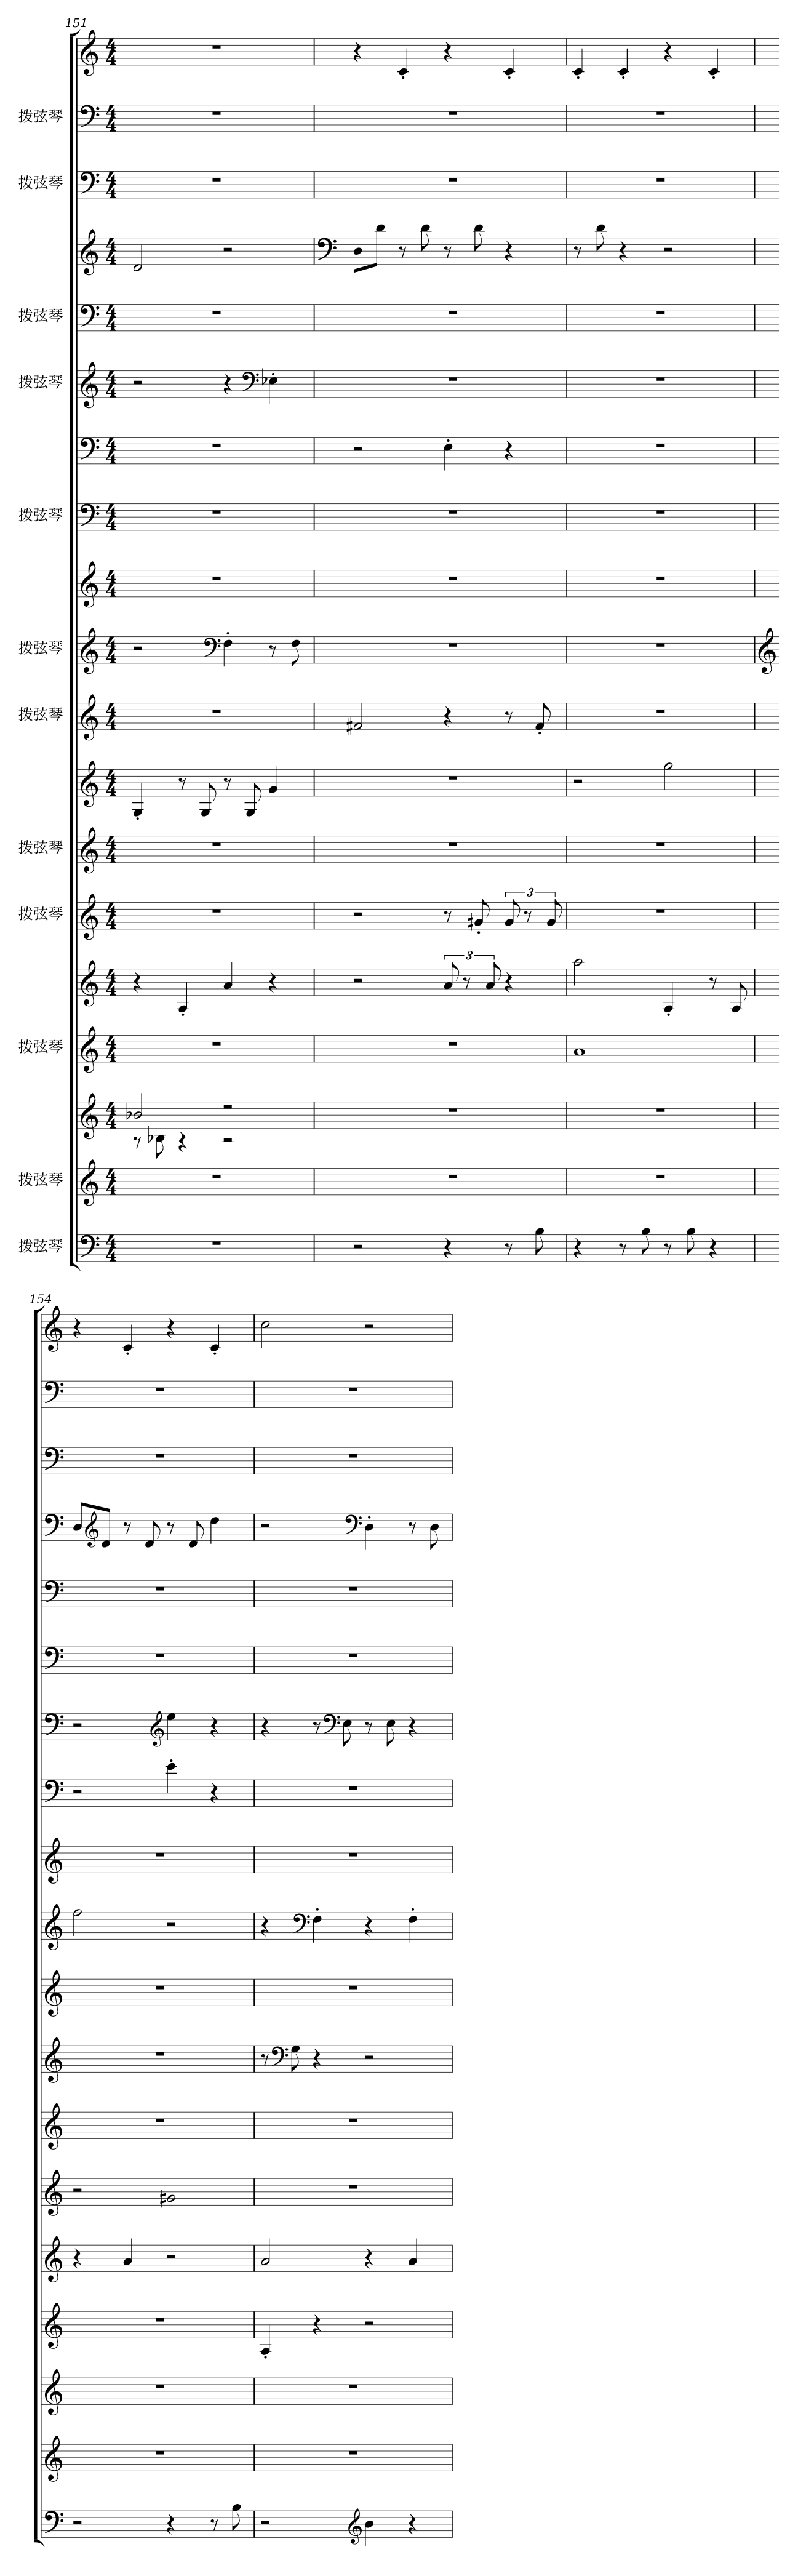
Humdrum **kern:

**kern	**kern	**kern	**kern	**kern	**kern	**kern	**kern	**kern	**kern	**kern	**kern	**kern	**kern	**kern	**kern	**kern	**kern	**kern
*part12	*part11	*part11	*part10	*part10	*part9	*part8	*part8	*part7	*part6	*part6	*part5	*part5	*part4	*part3	*part3	*part2	*part1	*part1
*staff19	*staff18	*staff17	*staff16	*staff15	*staff14	*staff13	*staff12	*staff11	*staff10	*staff9	*staff8	*staff7	*staff6	*staff5	*staff4	*staff3	*staff2	*staff1
*I"拨弦琴	*I"拨弦琴	*	*I"拨弦琴	*	*I"拨弦琴	*I"拨弦琴	*	*I"拨弦琴	*I"拨弦琴	*	*I"拨弦琴	*	*I"拨弦琴	*I"拨弦琴	*	*I"拨弦琴	*I"拨弦琴	*
*clefF4	*clefG2	*clefG2	*clefG2	*clefG2	*clefG2	*clefG2	*clefG2	*clefG2	*clefG2	*clefG2	*clefF4	*clefF4	*clefG2	*clefF4	*clefG2	*clefF4	*clefF4	*clefG2
*k[]	*k[]	*k[]	*k[]	*k[]	*k[]	*k[]	*k[]	*k[]	*k[]	*k[]	*k[]	*k[]	*k[]	*k[]	*k[]	*k[]	*k[]	*k[]
*M4/4	*M4/4	*M4/4	*M4/4	*M4/4	*M4/4	*M4/4	*M4/4	*M4/4	*M4/4	*M4/4	*M4/4	*M4/4	*M4/4	*M4/4	*M4/4	*M4/4	*M4/4	*M4/4
=151	=151	=151	=151	=151	=151	=151	=151	=151	=151	=151	=151	=151	=151	=151	=151	=151	=151	=151
*	*	*^	*	*	*	*	*	*	*	*	*	*	*	*	*	*	*	*
1r	1r	2b-X/	8r	1r	4r	1r	1r	4G'/	1r	2r	1r	1r	1r	2r	1r	2d/	1r	1r	1r
.	.	.	8B-X\	.	.	.	.	.	.	.	.	.	.	.	.	.	.	.	.
.	.	.	4r	.	4A'/	.	.	8r	.	.	.	.	.	.	.	.	.	.	.
.	.	.	.	.	.	.	.	8G/	.	.	.	.	.	.	.	.	.	.	.
*	*	*	*	*	*	*	*	*	*	*clefF4	*	*	*	*	*	*	*	*	*
.	.	2r	2r	.	4a/	.	.	8r	.	4F'\	.	.	.	4r	.	2r	.	.	.
.	.	.	.	.	.	.	.	8G/	.	.	.	.	.	.	.	.	.	.	.
*	*	*	*	*	*	*	*	*	*	*	*	*	*	*clefF4	*	*	*	*	*
.	.	.	.	.	4r	.	.	4g/	.	8r	.	.	.	4E-X'\	.	.	.	.	.
.	.	.	.	.	.	.	.	.	.	8F\	.	.	.	.	.	.	.	.	.
*	*	*v	*v	*	*	*	*	*	*	*	*	*	*	*	*	*	*	*	*
=152	=152	=152	=152	=152	=152	=152	=152	=152	=152	=152	=152	=152	=152	=152	=152	=152	=152	=152
*	*	*	*	*	*	*	*	*	*	*	*	*	*	*	*clefF4	*	*	*
2r	1r	1r	1r	2r	2r	1r	1r	2f#X/	1r	1r	1r	2r	1r	1r	8D\L	1r	1r	4r
.	.	.	.	.	.	.	.	.	.	.	.	.	.	.	8d\J	.	.	.
.	.	.	.	.	.	.	.	.	.	.	.	.	.	.	8r	.	.	4c'/
.	.	.	.	.	.	.	.	.	.	.	.	.	.	.	8d\	.	.	.
4r	.	.	.	12a/	8r	.	.	4r	.	.	.	4E'\	.	.	8r	.	.	4r
.	.	.	.	12r	.	.	.	.	.	.	.	.	.	.	.	.	.	.
.	.	.	.	.	8g#X'/	.	.	.	.	.	.	.	.	.	8d\	.	.	.
.	.	.	.	12a/	.	.	.	.	.	.	.	.	.	.	.	.	.	.
8r	.	.	.	4r	12g#/	.	.	8r	.	.	.	4r	.	.	4r	.	.	4c'/
.	.	.	.	.	12r	.	.	.	.	.	.	.	.	.	.	.	.	.
8B\	.	.	.	.	.	.	.	8f#'/	.	.	.	.	.	.	.	.	.	.
.	.	.	.	.	12g#/	.	.	.	.	.	.	.	.	.	.	.	.	.
!!LO:PB:g=z
=153	=153	=153	=153	=153	=153	=153	=153	=153	=153	=153	=153	=153	=153	=153	=153	=153	=153	=153
4r	1r	1r	1a	2aa\	1r	1r	2r	1r	1r	1r	1r	1r	1r	1r	8r	1r	1r	4c'/
.	.	.	.	.	.	.	.	.	.	.	.	.	.	.	8d\	.	.	.
8r	.	.	.	.	.	.	.	.	.	.	.	.	.	.	4r	.	.	4c'/
8B\	.	.	.	.	.	.	.	.	.	.	.	.	.	.	.	.	.	.
8r	.	.	.	4A'/	.	.	2gg\	.	.	.	.	.	.	.	2r	.	.	4r
8B\	.	.	.	.	.	.	.	.	.	.	.	.	.	.	.	.	.	.
4r	.	.	.	8r	.	.	.	.	.	.	.	.	.	.	.	.	.	4c'/
.	.	.	.	8A/	.	.	.	.	.	.	.	.	.	.	.	.	.	.
=154	=154	=154	=154	=154	=154	=154	=154	=154	=154	=154	=154	=154	=154	=154	=154	=154	=154	=154
*	*	*	*	*	*	*	*	*	*clefG2	*	*	*	*	*	*	*	*	*
2r	1r	1r	1r	4r	2r	1r	1r	1r	2ff\	1r	2r	2r	1r	1r	8D/L	1r	1r	4r
*	*	*	*	*	*	*	*	*	*	*	*	*	*	*	*clefG2	*	*	*
.	.	.	.	.	.	.	.	.	.	.	.	.	.	.	8d/J	.	.	.
.	.	.	.	4a/	.	.	.	.	.	.	.	.	.	.	8r	.	.	4c'/
.	.	.	.	.	.	.	.	.	.	.	.	.	.	.	8d/	.	.	.
*	*	*	*	*	*	*	*	*	*	*	*	*clefG2	*	*	*	*	*	*
4r	.	.	.	2r	2g#X/	.	.	.	2r	.	4e'\	4ee\	.	.	8r	.	.	4r
.	.	.	.	.	.	.	.	.	.	.	.	.	.	.	8d/	.	.	.
8r	.	.	.	.	.	.	.	.	.	.	4r	4r	.	.	4dd\	.	.	4c'/
8B\	.	.	.	.	.	.	.	.	.	.	.	.	.	.	.	.	.	.
=155	=155	=155	=155	=155	=155	=155	=155	=155	=155	=155	=155	=155	=155	=155	=155	=155	=155	=155
2r	1r	1r	4A'/	2a/	1r	1r	8r	1r	4r	1r	1r	4r	1r	1r	2r	1r	1r	2cc\
*	*	*	*	*	*	*	*clefF4	*	*	*	*	*	*	*	*	*	*	*
.	.	.	.	.	.	.	8G\	.	.	.	.	.	.	.	.	.	.	.
*	*	*	*	*	*	*	*	*	*clefF4	*	*	*	*	*	*	*	*	*
.	.	.	4r	.	.	.	4r	.	4F'\	.	.	8r	.	.	.	.	.	.
*	*	*	*	*	*	*	*	*	*	*	*	*clefF4	*	*	*	*	*	*
.	.	.	.	.	.	.	.	.	.	.	.	8E\	.	.	.	.	.	.
*clefG2	*	*	*	*	*	*	*	*	*	*	*	*	*	*	*clefF4	*	*	*
4b\	.	.	2r	4r	.	.	2r	.	4r	.	.	8r	.	.	4D'\	.	.	2r
.	.	.	.	.	.	.	.	.	.	.	.	8E\	.	.	.	.	.	.
4r	.	.	.	4a/	.	.	.	.	4F'\	.	.	4r	.	.	8r	.	.	.
.	.	.	.	.	.	.	.	.	.	.	.	.	.	.	8D\	.	.	.
=	=	=	=	=	=	=	=	=	=	=	=	=	=	=	=	=	=	=
*-	*-	*-	*-	*-	*-	*-	*-	*-	*-	*-	*-	*-	*-	*-	*-	*-	*-	*-
